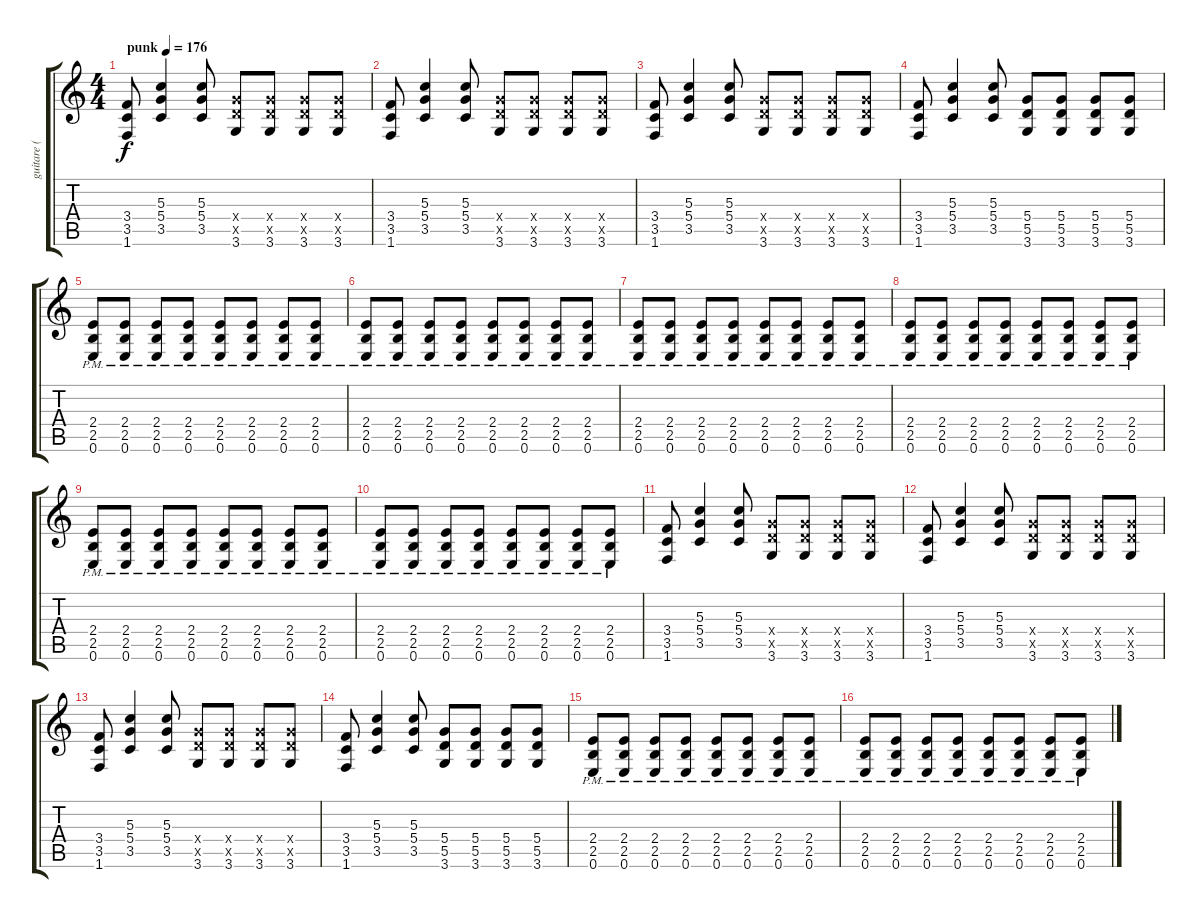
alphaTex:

\track ("guitare ( Lyle Preslar )" "guitare ( ") {instrument distortionguitar}
\staff {score tabs}
\tuning (E4 B3 G3 D3 A2 E2) {hide}
\ts (4 4)
\tempo (176 "punk")
\clef g2
\ks c
(3.4 3.5 1.6).8{dy f instrument distortionguitar} (5.3 5.4 3.5).4 (5.3 5.4 3.5).8 (5.4{x} 5.5{x} 3.6).8 (5.4{x} 5.5{x} 3.6).8 (5.4{x} 5.5{x} 3.6).8 (5.4{x} 5.5{x} 3.6).8 |
(3.4 3.5 1.6).8 (5.3 5.4 3.5).4 (5.3 5.4 3.5).8 (5.4{x} 5.5{x} 3.6).8 (5.4{x} 5.5{x} 3.6).8 (5.4{x} 5.5{x} 3.6).8 (5.4{x} 5.5{x} 3.6).8 |
(3.4 3.5 1.6).8 (5.3 5.4 3.5).4 (5.3 5.4 3.5).8 (5.4{x} 5.5{x} 3.6).8 (5.4{x} 5.5{x} 3.6).8 (5.4{x} 5.5{x} 3.6).8 (5.4{x} 5.5{x} 3.6).8 |
(3.4 3.5 1.6).8 (5.3 5.4 3.5).4 (5.3 5.4 3.5).8 (5.4 5.5 3.6).8 (5.4 5.5 3.6).8 (5.4 5.5 3.6).8 (5.4 5.5 3.6).8 |
(2.4{pm} 2.5{pm} 0.6{pm}).8 (2.4{pm} 2.5{pm} 0.6{pm}).8 (2.4{pm} 2.5{pm} 0.6{pm}).8 (2.4{pm} 2.5{pm} 0.6{pm}).8 (2.4{pm} 2.5{pm} 0.6{pm}).8 (2.4{pm} 2.5{pm} 0.6{pm}).8 (2.4{pm} 2.5{pm} 0.6{pm}).8 (2.4{pm} 2.5{pm} 0.6{pm}).8 |
(2.4{pm} 2.5{pm} 0.6{pm}).8 (2.4{pm} 2.5{pm} 0.6{pm}).8 (2.4{pm} 2.5{pm} 0.6{pm}).8 (2.4{pm} 2.5{pm} 0.6{pm}).8 (2.4{pm} 2.5{pm} 0.6{pm}).8 (2.4{pm} 2.5{pm} 0.6{pm}).8 (2.4{pm} 2.5{pm} 0.6{pm}).8 (2.4{pm} 2.5{pm} 0.6{pm}).8 |
(2.4{pm} 2.5{pm} 0.6{pm}).8 (2.4{pm} 2.5{pm} 0.6{pm}).8 (2.4{pm} 2.5{pm} 0.6{pm}).8 (2.4{pm} 2.5{pm} 0.6{pm}).8 (2.4{pm} 2.5{pm} 0.6{pm}).8 (2.4{pm} 2.5{pm} 0.6{pm}).8 (2.4{pm} 2.5{pm} 0.6{pm}).8 (2.4{pm} 2.5{pm} 0.6{pm}).8 |
(2.4{pm} 2.5{pm} 0.6{pm}).8 (2.4{pm} 2.5{pm} 0.6{pm}).8 (2.4{pm} 2.5{pm} 0.6{pm}).8 (2.4{pm} 2.5{pm} 0.6{pm}).8 (2.4{pm} 2.5{pm} 0.6{pm}).8 (2.4{pm} 2.5{pm} 0.6{pm}).8 (2.4{pm} 2.5{pm} 0.6{pm}).8 (2.4{pm} 2.5{pm} 0.6{pm}).8 |
(2.4{pm} 2.5{pm} 0.6{pm}).8 (2.4{pm} 2.5{pm} 0.6{pm}).8 (2.4{pm} 2.5{pm} 0.6{pm}).8 (2.4{pm} 2.5{pm} 0.6{pm}).8 (2.4{pm} 2.5{pm} 0.6{pm}).8 (2.4{pm} 2.5{pm} 0.6{pm}).8 (2.4{pm} 2.5{pm} 0.6{pm}).8 (2.4{pm} 2.5{pm} 0.6{pm}).8 |
(2.4{pm} 2.5{pm} 0.6{pm}).8 (2.4{pm} 2.5{pm} 0.6{pm}).8 (2.4{pm} 2.5{pm} 0.6{pm}).8 (2.4{pm} 2.5{pm} 0.6{pm}).8 (2.4{pm} 2.5{pm} 0.6{pm}).8 (2.4{pm} 2.5{pm} 0.6{pm}).8 (2.4{pm} 2.5{pm} 0.6{pm}).8 (2.4{pm} 2.5{pm} 0.6{pm}).8 |
(3.4 3.5 1.6).8 (5.3 5.4 3.5).4 (5.3 5.4 3.5).8 (5.4{x} 5.5{x} 3.6).8 (5.4{x} 5.5{x} 3.6).8 (5.4{x} 5.5{x} 3.6).8 (5.4{x} 5.5{x} 3.6).8 |
(3.4 3.5 1.6).8 (5.3 5.4 3.5).4 (5.3 5.4 3.5).8 (5.4{x} 5.5{x} 3.6).8 (5.4{x} 5.5{x} 3.6).8 (5.4{x} 5.5{x} 3.6).8 (5.4{x} 5.5{x} 3.6).8 |
(3.4 3.5 1.6).8 (5.3 5.4 3.5).4 (5.3 5.4 3.5).8 (5.4{x} 5.5{x} 3.6).8 (5.4{x} 5.5{x} 3.6).8 (5.4{x} 5.5{x} 3.6).8 (5.4{x} 5.5{x} 3.6).8 |
(3.4 3.5 1.6).8 (5.3 5.4 3.5).4 (5.3 5.4 3.5).8 (5.4 5.5 3.6).8 (5.4 5.5 3.6).8 (5.4 5.5 3.6).8 (5.4 5.5 3.6).8 |
(2.4{pm} 2.5{pm} 0.6{pm}).8 (2.4{pm} 2.5{pm} 0.6{pm}).8 (2.4{pm} 2.5{pm} 0.6{pm}).8 (2.4{pm} 2.5{pm} 0.6{pm}).8 (2.4{pm} 2.5{pm} 0.6{pm}).8 (2.4{pm} 2.5{pm} 0.6{pm}).8 (2.4{pm} 2.5{pm} 0.6{pm}).8 (2.4{pm} 2.5{pm} 0.6{pm}).8 |
(2.4{pm} 2.5{pm} 0.6{pm}).8 (2.4{pm} 2.5{pm} 0.6{pm}).8 (2.4{pm} 2.5{pm} 0.6{pm}).8 (2.4{pm} 2.5{pm} 0.6{pm}).8 (2.4{pm} 2.5{pm} 0.6{pm}).8 (2.4{pm} 2.5{pm} 0.6{pm}).8 (2.4{pm} 2.5{pm} 0.6{pm}).8 (2.4{pm} 2.5{pm} 0.6{pm}).8
